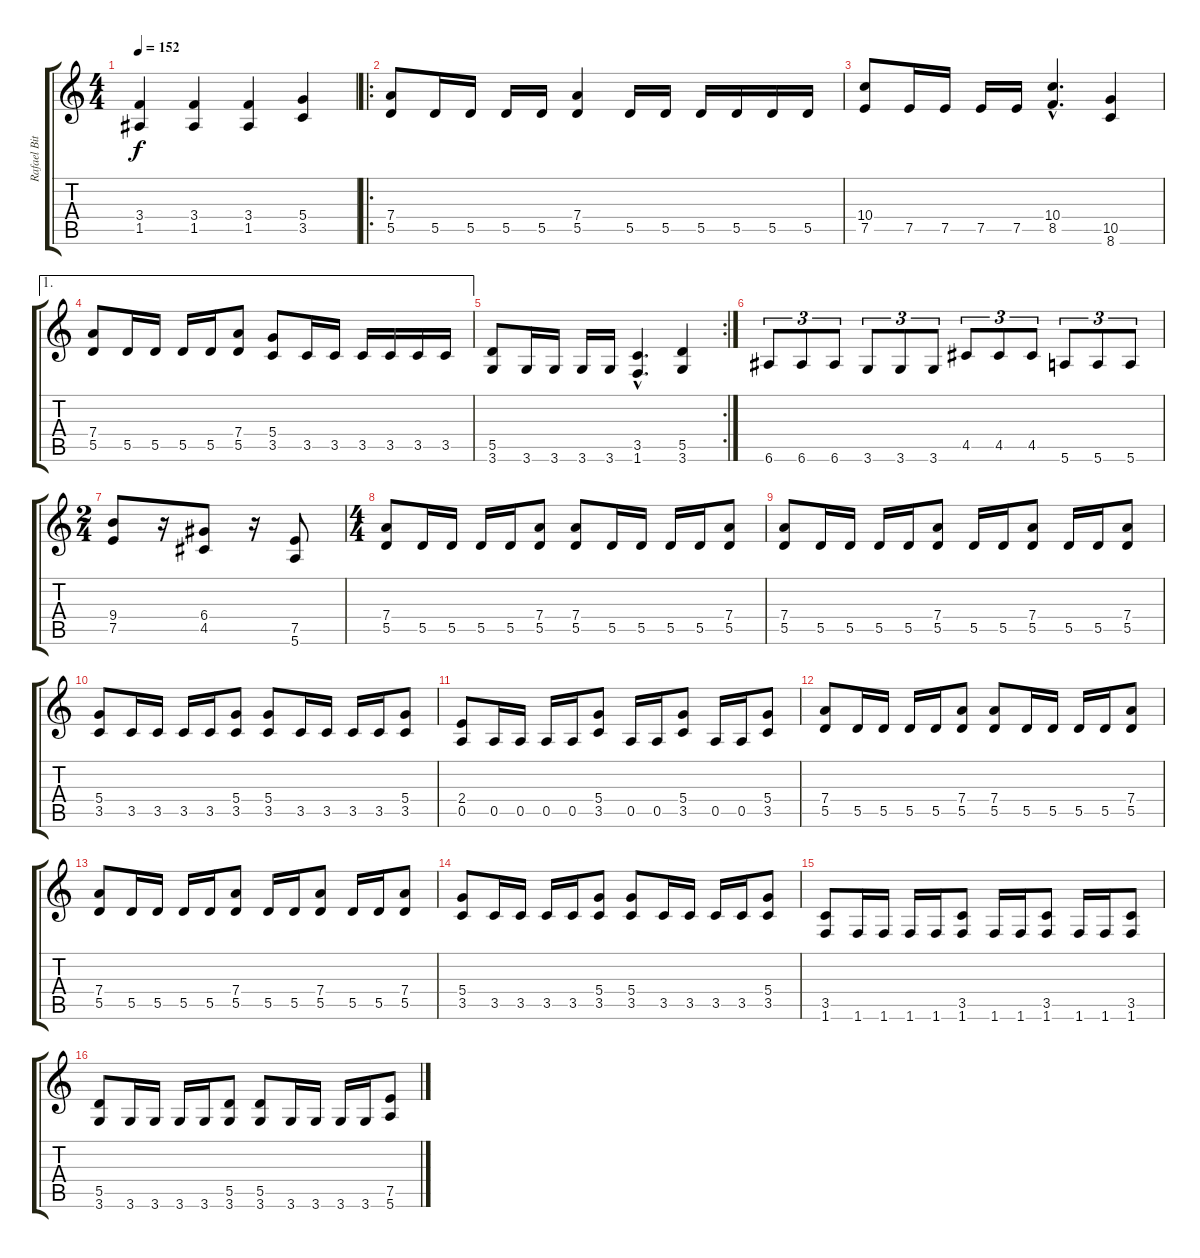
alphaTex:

\track ("Rafael Bittencourt" "Rafael Bit") {instrument distortionguitar}
\staff {score tabs}
\tuning (E4 B3 G3 D3 A2 E2) {hide}
\ts (4 4)
\tempo 152
\clef g2
\ks c
(3.4 1.5).4{dy f} (3.4 1.5).4 (3.4 1.5).4 (5.4 3.5).4 |
\ro
(7.4 5.5).8 5.5.16 5.5.16 5.5.16 5.5.16 (7.4 5.5).4 5.5.16 5.5.16 5.5.16 5.5.16 5.5.16 5.5.16 |
(10.4 7.5).8 7.5.16 7.5.16 7.5.16 7.5.16 (10.4{hac} 8.5{hac}).4{d} (10.5 8.6).4 |
\ae 1
(7.4 5.5).8 5.5.16 5.5.16 5.5.16 5.5.16 (7.4 5.5).8 (5.4 3.5).8 3.5.16 3.5.16 3.5.16 3.5.16 3.5.16 3.5.16 |
\rc 2
(5.5 3.6).8 3.6.16 3.6.16 3.6.16 3.6.16 (3.5{hac} 1.6{hac}).4{d} (5.5 3.6).4 |
6.6.8{tu (3 2)} 6.6.8{tu (3 2)} 6.6.8{tu (3 2)} 3.6.8{tu (3 2)} 3.6.8{tu (3 2)} 3.6.8{tu (3 2)} 4.5.8{tu (3 2)} 4.5.8{tu (3 2)} 4.5.8{tu (3 2)} 5.6.8{tu (3 2)} 5.6.8{tu (3 2)} 5.6.8{tu (3 2)} |
\ts (2 4)
(9.4 7.5).8 r.16 (6.4 4.5).8 r.16 (7.5 5.6).8 |
\ts (4 4)
(7.4 5.5).8 5.5.16 5.5.16 5.5.16 5.5.16 (7.4 5.5).8 (7.4 5.5).8 5.5.16 5.5.16 5.5.16 5.5.16 (7.4 5.5).8 |
(7.4 5.5).8 5.5.16 5.5.16 5.5.16 5.5.16 (7.4 5.5).8 5.5.16 5.5.16 (7.4 5.5).8 5.5.16 5.5.16 (7.4 5.5).8 |
(5.4 3.5).8 3.5.16 3.5.16 3.5.16 3.5.16 (5.4 3.5).8 (5.4 3.5).8 3.5.16 3.5.16 3.5.16 3.5.16 (5.4 3.5).8 |
(2.4 0.5).8 0.5.16 0.5.16 0.5.16 0.5.16 (5.4 3.5).8 0.5.16 0.5.16 (5.4 3.5).8 0.5.16 0.5.16 (5.4 3.5).8 |
(7.4 5.5).8 5.5.16 5.5.16 5.5.16 5.5.16 (7.4 5.5).8 (7.4 5.5).8 5.5.16 5.5.16 5.5.16 5.5.16 (7.4 5.5).8 |
(7.4 5.5).8 5.5.16 5.5.16 5.5.16 5.5.16 (7.4 5.5).8 5.5.16 5.5.16 (7.4 5.5).8 5.5.16 5.5.16 (7.4 5.5).8 |
(5.4 3.5).8 3.5.16 3.5.16 3.5.16 3.5.16 (5.4 3.5).8 (5.4 3.5).8 3.5.16 3.5.16 3.5.16 3.5.16 (5.4 3.5).8 |
(3.5 1.6).8 1.6.16 1.6.16 1.6.16 1.6.16 (3.5 1.6).8 1.6.16 1.6.16 (3.5 1.6).8 1.6.16 1.6.16 (3.5 1.6).8 |
(5.5 3.6).8 3.6.16 3.6.16 3.6.16 3.6.16 (5.5 3.6).8 (5.5 3.6).8 3.6.16 3.6.16 3.6.16 3.6.16 (7.5 5.6).8
